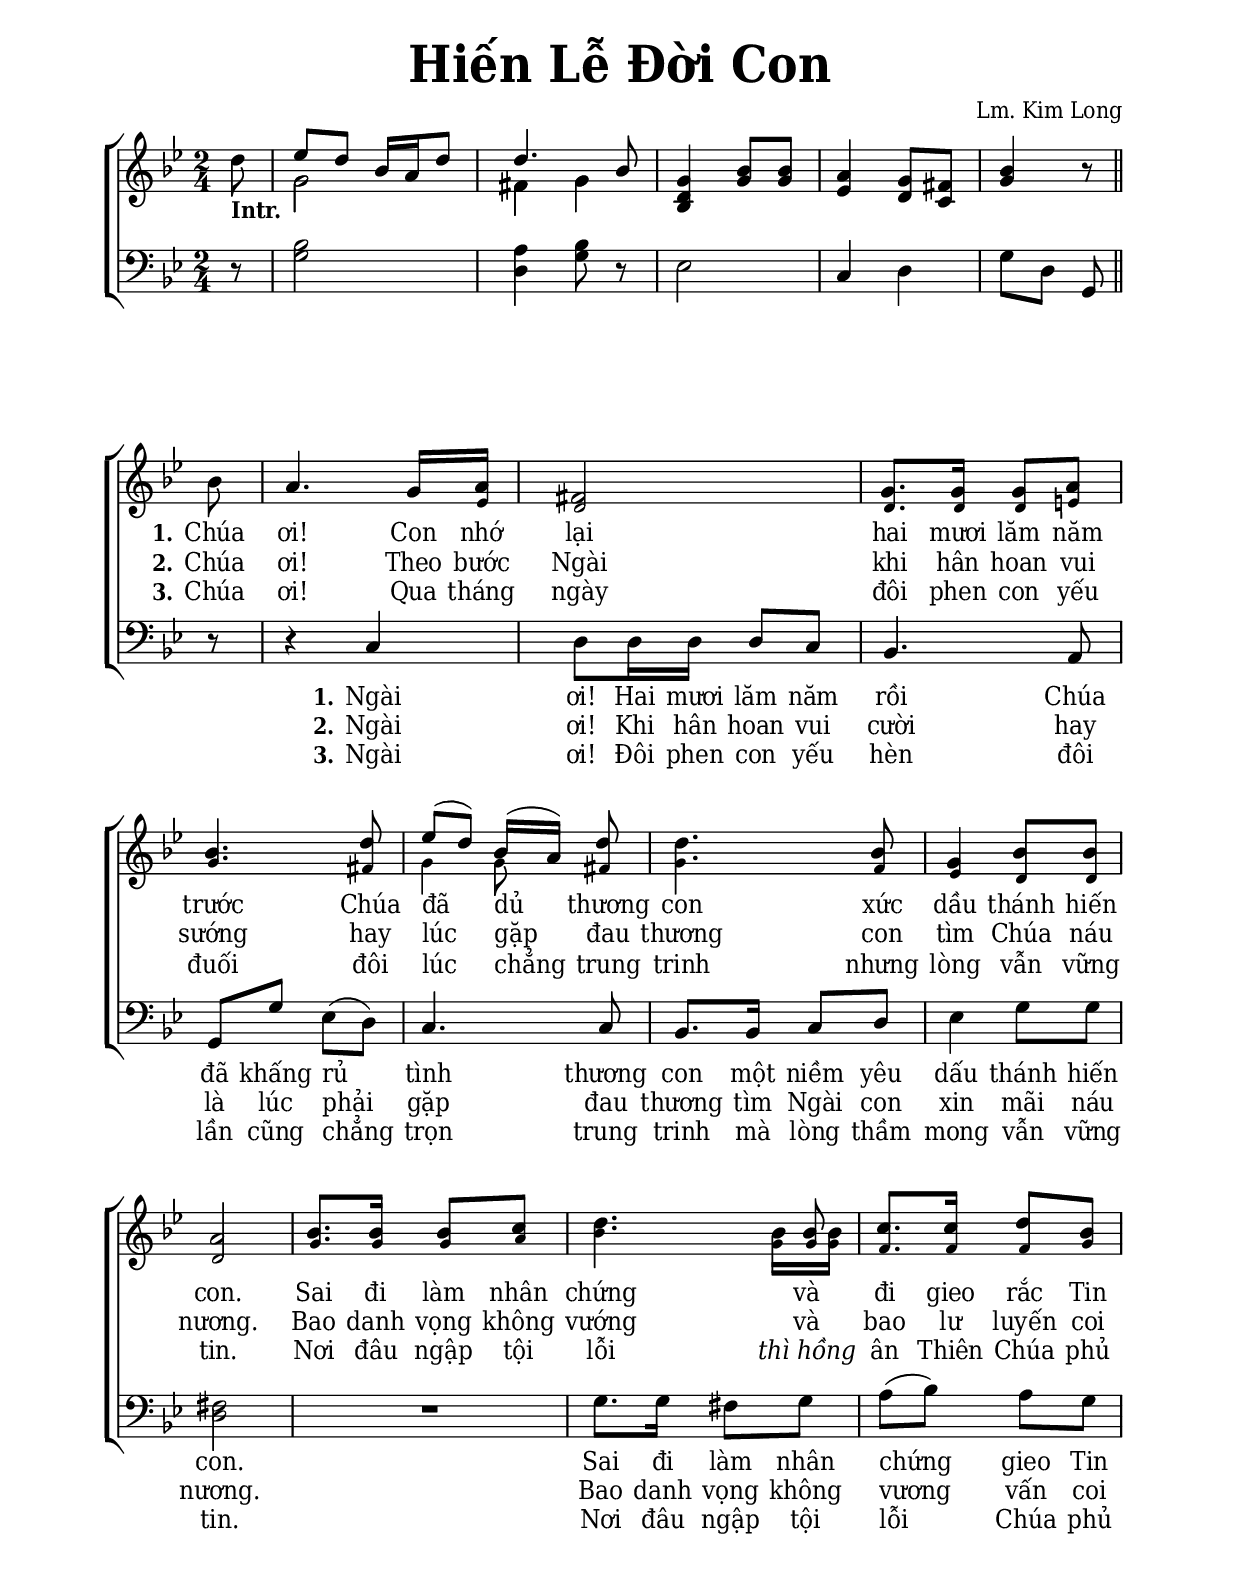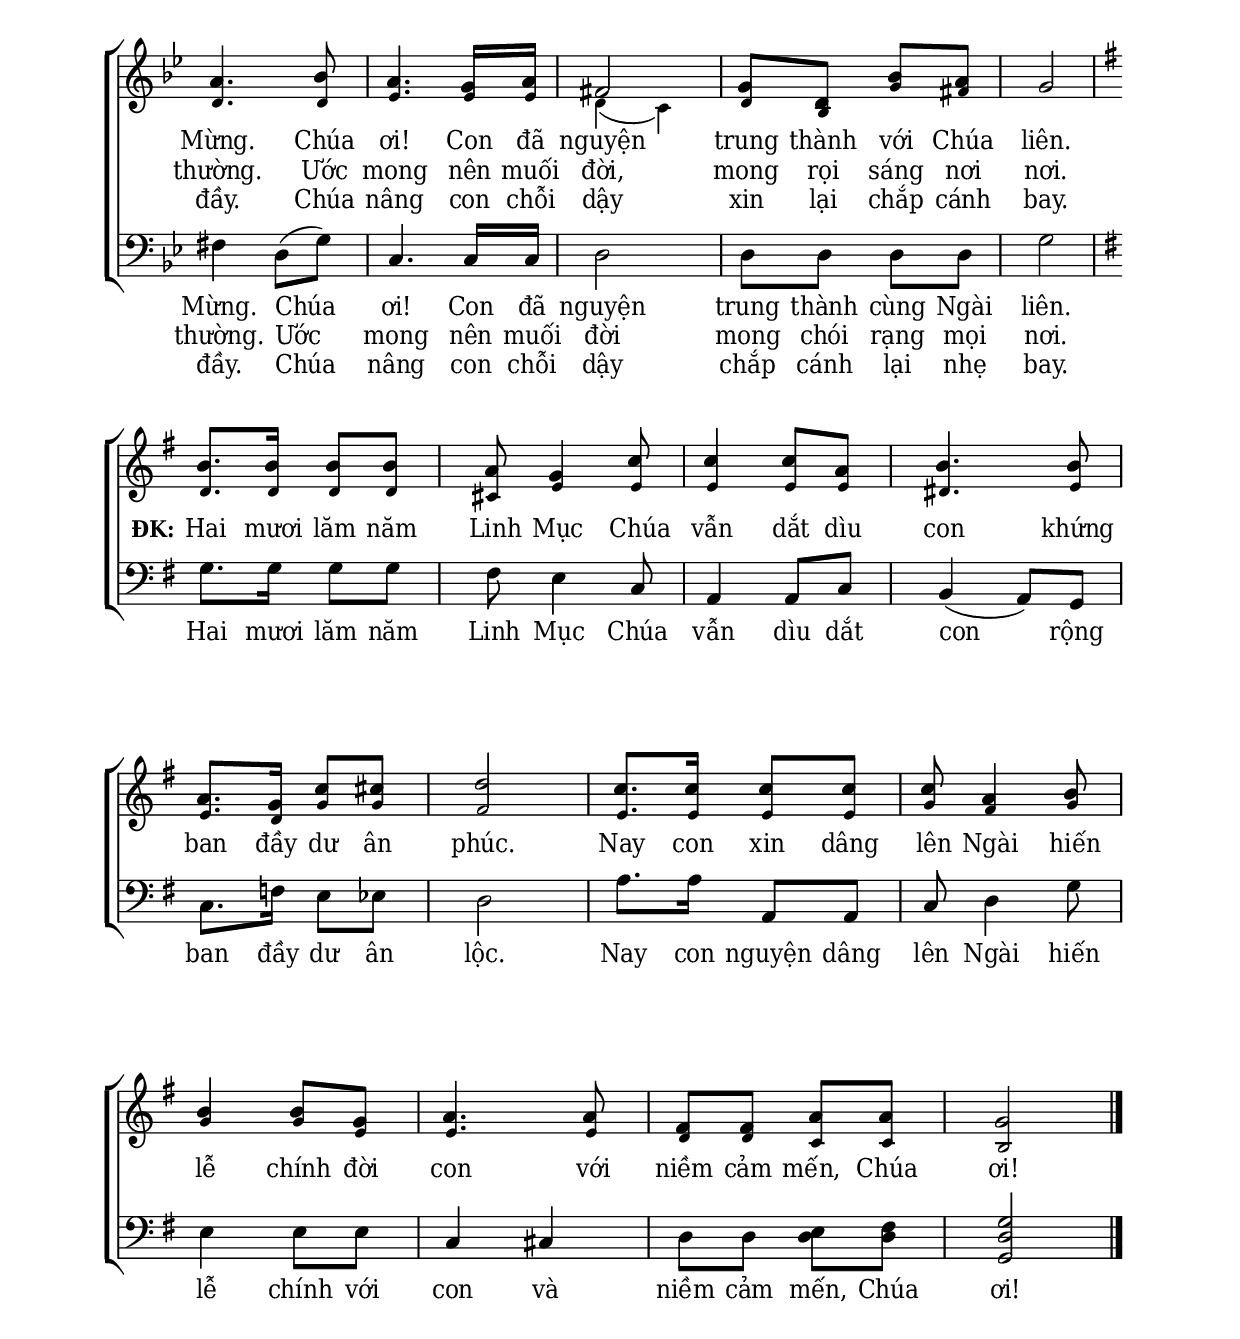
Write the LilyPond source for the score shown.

% Cài đặt chung
\version "2.22.1"
\include "english.ly"

\header {
  title = \markup { \fontsize #3 "Hiến Lễ Đời Con" }
  composer = "Lm. Kim Long"
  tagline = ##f
}

% Nhạc
% Đổi kích thước nốt cho bè phụ
notBePhu =
#(define-music-function (font-size music) (number? ly:music?)
   (for-some-music
     (lambda (m)
       (if (music-is-of-type? m 'rhythmic-event)
           (begin
             (set! (ly:music-property m 'tweaks)
                   (cons `(font-size . ,font-size)
                         (ly:music-property m 'tweaks)))
             #t)
           #f))
     music)
   music)

nhacPhienKhucSop = \relative c'' {
  %\autoPageBreaksOff
  \partial 8 d8
  _\markup { \bold "Intr." }
  <<
    {
      \voiceOne
      ef d bf16 a d8 |
      d4. bf8
    }
    \new Voice = "splitpart" {
	    \voiceTwo
      g2
      fs4 g
    }
  >>
  \oneVoice
  <g d bf>4 <bf g>8 <bf g> |
  <a ef>4 <g d>8 <fs c> |
  <g bf>4 r8 \bar "||" \break
  
  bf8 |
  a4. g16 a |
  fs2 |
  g8. g16 g8 a |
  bf4. d8 |
  ef (d) bf16 (a) d8 |
  d4. bf8 |
  g4 bf8 bf |
  a2 |
  bf8. bf16 bf8 c |
  d4.
  <bf \tweak font-size #-2 g>8
  c8. c16 d8 bf |
  a4. bf8 |
  a4. g16 a |
  fs2 |
  g8 d bf' a |
  g2 | \break
  
  %\pageBreak
  
  \set Staff.printKeyCancellation = ##f
  \key g \major
  b8. b16 b8 b |
  a g4 c8 |
  c4 c8 a |
  b4. b8 |
  a8. g16 c8 cs |
  d2 |
  c8. c16 c8 c |
  c a4 b8 |
  b4 b8 g |
  a4. a8 |
  fs fs a a |
  g2 \bar "|."
}

nhacPhienKhucAlto = \relative c'' {
  r8 |
  R2*4
  r4.
  
  bf8 |
  a4. g16 ef |
  d2 |
  d8. d16 d8 e |
  g4. fs8 |
  g4 g8 fs |
  g4. f8 |
  ef4 d8 d |
  d2 |
  g8. g16 g8 a |
  bf4.
  \once \override NoteColumn.force-hshift = #-2
  <\tweak font-size #0 bf g>16
  <\tweak font-size #0 bf g> |
  f8. f16 f8 g |
  d4. d8 |
  ef4. ef16 ef |
  d4 (c) |
  d8 bf g' fs |
  g2 |
  
  \key g \major
  d8. d16 d8 d |
  cs e4 e8 |
  e4 e8 e |
  ds4. e8 |
  e8. d16 g8 g |
  fs2 |
  e8. e16 e8 e |
  g fs4 g8 |
  g4 g8 e |
  e4. e8 |
  d d c c |
  b2
}

nhacPhienKhucBas = \relative c' {
  r8 |
  <bf g>2 |
  <a d,>4 <bf g>8 r |
  ef,2 |
  c4 d |
  g8 d g,
  
  r |
  r4 c |
  d8 d16 d d8 c |
  bf4. a8 |
  g g' ef (d) |
  c4. c8 |
  bf8. bf16 c8 d |
  ef4 g8 g |
  <fs d>2 |
  R2
  g8. g16 fs8 g |
  a (bf) a g |
  fs4 d8 (g) |
  c,4. c16 c |
  d2 |
  d8 d d d |
  g2 |
  
  \set Staff.printKeyCancellation = ##f
  \key g \major
  g8. g16 g8 g |
  fs e4 c8 |
  a4 a8 c |
  b4 (a8) g |
  c8. f!16 e8 ef |
  d2 |
  a'8. a16 a,8 a |
  c d4 g8 |
  e4 e8 e |
  c4 cs |
  d8 d
  <e d> <fs d> |
  <g d g,>2
}

% Lời
loiPhienKhucSopMot = \lyricmode {
  \repeat unfold 15 { _ }
  \set stanza = "1."
  Chúa ơi! Con nhớ lại hai mươi lăm năm trước
  Chúa đã dủ thương con xức dầu thánh hiến con.
  Sai đi làm nhân chứng và đi gieo rắc Tin Mừng.
  Chúa ơi! Con đã nguyện trung thành với Chúa liên.
  
  \set stanza = "ĐK:"
  Hai mươi lăm năm Linh Mục Chúa vẫn dắt dìu con
  khứng ban đầy dư ân phúc.
  Nay con xin dâng lên Ngài hiến lễ chính đời con
  với niềm cảm mến, Chúa ơi!
}

loiPhienKhucSopHai = \lyricmode {
  \repeat unfold 15 { _ }
  \set stanza = "2."
  Chúa ơi! Theo bước Ngài khi hân hoan vui sướng
  hay lúc gặp đau thương con tìm Chúa náu nương.
  Bao danh vọng không vướng và bao lư luyến coi thường.
  Ước mong nên muối đời, mong rọi sáng nơi nơi.
}

loiPhienKhucSopBa = \lyricmode {
  \repeat unfold 15 { _ }
  \set stanza = "3."
  Chúa ơi! Qua tháng ngày đôi phen con yếu đuối
  đôi lúc chẳng trung trinh nhưng lòng vẫn vững tin.
  Nơi đâu ngập tội lỗi 
  \override Lyrics.LyricText.font-shape = #'italic
  "thì hồng"
  \revert Lyrics.LyricText.font-shape
  ân Thiên Chúa phủ đầy.
  Chúa nâng con chỗi dậy xin lại chắp cánh bay.
}

loiPhienKhucSopBon = \lyricmode {
  \repeat unfold 20 { _ }
  \set stanza = "4."
  Phút đây khi nhớ lại hay mươi lăm năm cũ
  xin hướng về tương lai tuổi đời dẫu trĩu vai.
  Luôn băng mình đi tới nhờ muôn ân phúc bởi trời.
  Nhất tâm theo bước Ngài mong tình mến khôn vơi.
}

loiPhienKhucBasMot = \lyricmode {
  \repeat unfold 9 { _ }
  \set stanza = "1."
  Ngài ơi! Hai mươi lăm năm rồi Chúa đã khấng rủ tình
  thương con một niềm yêu dấu thánh hiến con.
  Sai đi làm nhân chứng gieo Tin Mừng.
  Chúa ơi! Con đã nguyện trung thành cùng Ngài liên.
  
  Hai mươi lăm năm Linh Mục Chúa vẫn dìu dắt con
  rộng ban đầy dư ân lộc.
  Nay con nguyện dâng lên Ngài hiến lễ chính với con
  và niềm cảm mến, Chúa ơi!
}

loiPhienKhucBasHai = \lyricmode {
  \repeat unfold 9 { _ }
  \set stanza = "2."
  Ngài ơi! Khi hân hoan vui cười hay là lúc phải gặp đau thương
  tìm Ngài con xin mãi náu nương.
  Bao danh vọng không vương vấn coi thường.
  Ước mong nên muối đời mong chói rạng mọi nơi.
}

loiPhienKhucBasBa = \lyricmode {
  \repeat unfold 9 { _ }
  \set stanza = "3."
  Ngài ơi! Đôi phen con yếu hèn đôi lần cũng chẳng trọn trung trinh
  mà lòng thầm mong vẫn vững tin.
  Nơi đâu ngập tội lỗi Chúa phủ đầy.
  Chúa nâng con chỗi dậy chắp cánh lại nhẹ bay.
}

loiPhienKhucBasBon = \lyricmode {
  \repeat unfold 14 { _ }
  \set stanza = "4."
  Giờ đây hai mươi lăm năm rồi
  xin cùng ngước trông về tương lai
  tuổi đời tuy tới lúc trĩu vai.
  Luôn băng mình đi tới phúc bởi trời.
  Nhất tâm theo bước Ngài mong sinh lực chẳng vơi.
}

% Dàn trang
\paper {
  #(set-paper-size "a4")
  top-margin = 20\mm
  bottom-margin = 20\mm
  left-margin = 20\mm
  right-margin = 20\mm
  indent = #0
  #(define fonts
    (make-pango-font-tree
      "Deja Vu Serif Condensed"
      "Deja Vu Serif Condensed"
      "Deja Vu Serif Condensed"
      (/ 20 20)))
  print-page-number = #f
  %page-count = #2
  %systems-per-page = 5
  %ragged-bottom = ##t
}

TongNhip = {
  \key bf \major \time 2/4
  \set Timing.beamExceptions = #'()
  \set Timing.baseMoment = #(ly:make-moment 1/4)
}

% Đổi kích thước nốt cho bè phụ
notBePhu =
#(define-music-function (font-size music) (number? ly:music?)
   (for-some-music
     (lambda (m)
       (if (music-is-of-type? m 'rhythmic-event)
           (begin
             (set! (ly:music-property m 'tweaks)
                   (cons `(font-size . ,font-size)
                         (ly:music-property m 'tweaks)))
             #t)
           #f))
     music)
   music)
\score {
  \new ChoirStaff <<
    \new Staff \with {
        \consists "Merge_rests_engraver"
        printPartCombineTexts = ##f
      }
      <<
      \new Voice \TongNhip \partCombine 
        \nhacPhienKhucSop
        \notBePhu -2 { \nhacPhienKhucAlto }
      \new NullVoice = beSop \nhacPhienKhucSop
      \new Lyrics \lyricsto beSop \loiPhienKhucSopMot
      \new Lyrics \lyricsto beSop \loiPhienKhucSopHai
      \new Lyrics \lyricsto beSop \loiPhienKhucSopBa
      >>
    \new Staff <<
        \clef "bass"
        \new Voice = beBas {
          \TongNhip \nhacPhienKhucBas
        }
      \new Lyrics \lyricsto beBas \loiPhienKhucBasMot
      \new Lyrics \lyricsto beBas \loiPhienKhucBasHai
      \new Lyrics \lyricsto beBas \loiPhienKhucBasBa
    >>
  >>
  \layout {
    \override Lyrics.LyricSpace.minimum-distance = #1
    \override Score.BarNumber.break-visibility = ##(#f #f #f)
    \override Score.SpacingSpanner.uniform-stretching = ##t
    \context {
      \Staff \RemoveEmptyStaves
      \override VerticalAxisGroup.remove-first = ##t
    }
  }
}
